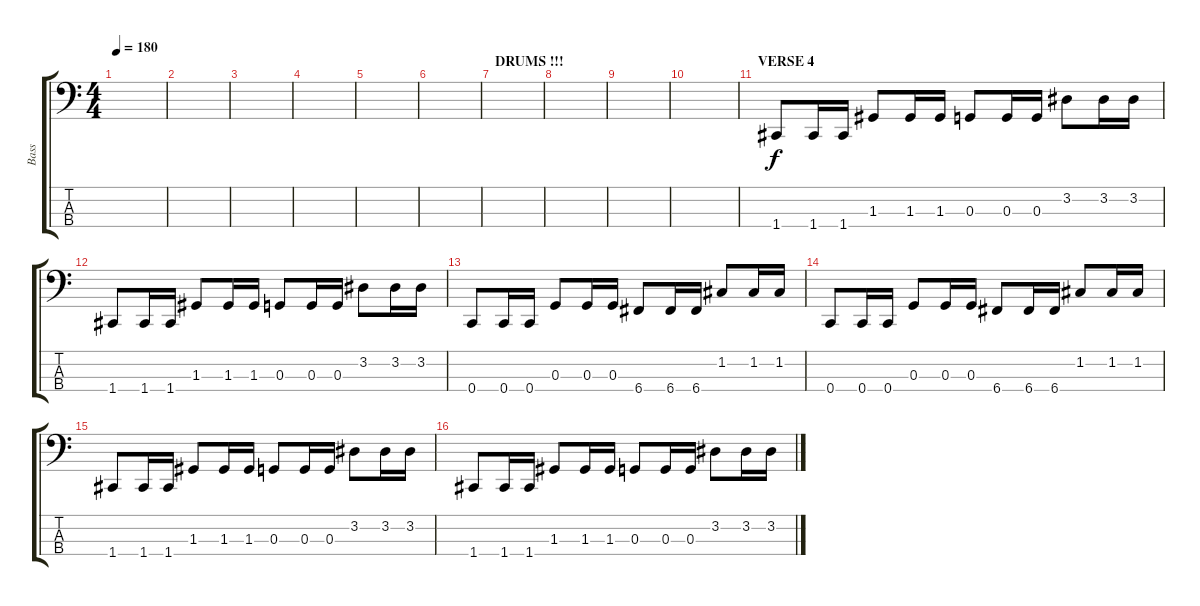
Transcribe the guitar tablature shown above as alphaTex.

\track ("Bass" "Bass") {instrument electricbasspick}
\staff {score tabs}
\tuning (F2 C2 G1 C1) {hide}
\ts (4 4)
\tempo 180
\clef f4
\ks c
|
|
|
|
|
|
\section ("" "DRUMS !!!")
|
|
|
|
\section ("" "VERSE 4")
1.4.8 1.4.16 1.4.16 1.3.8 1.3.16 1.3.16 0.3.8 0.3.16 0.3.16 3.2.8 3.2.16 3.2.16 |
1.4.8 1.4.16 1.4.16 1.3.8 1.3.16 1.3.16 0.3.8 0.3.16 0.3.16 3.2.8 3.2.16 3.2.16 |
0.4.8 0.4.16 0.4.16 0.3.8 0.3.16 0.3.16 6.4.8 6.4.16 6.4.16 1.2.8 1.2.16 1.2.16 |
0.4.8 0.4.16 0.4.16 0.3.8 0.3.16 0.3.16 6.4.8 6.4.16 6.4.16 1.2.8 1.2.16 1.2.16 |
1.4.8 1.4.16 1.4.16 1.3.8 1.3.16 1.3.16 0.3.8 0.3.16 0.3.16 3.2.8 3.2.16 3.2.16 |
1.4.8 1.4.16 1.4.16 1.3.8 1.3.16 1.3.16 0.3.8 0.3.16 0.3.16 3.2.8 3.2.16 3.2.16
